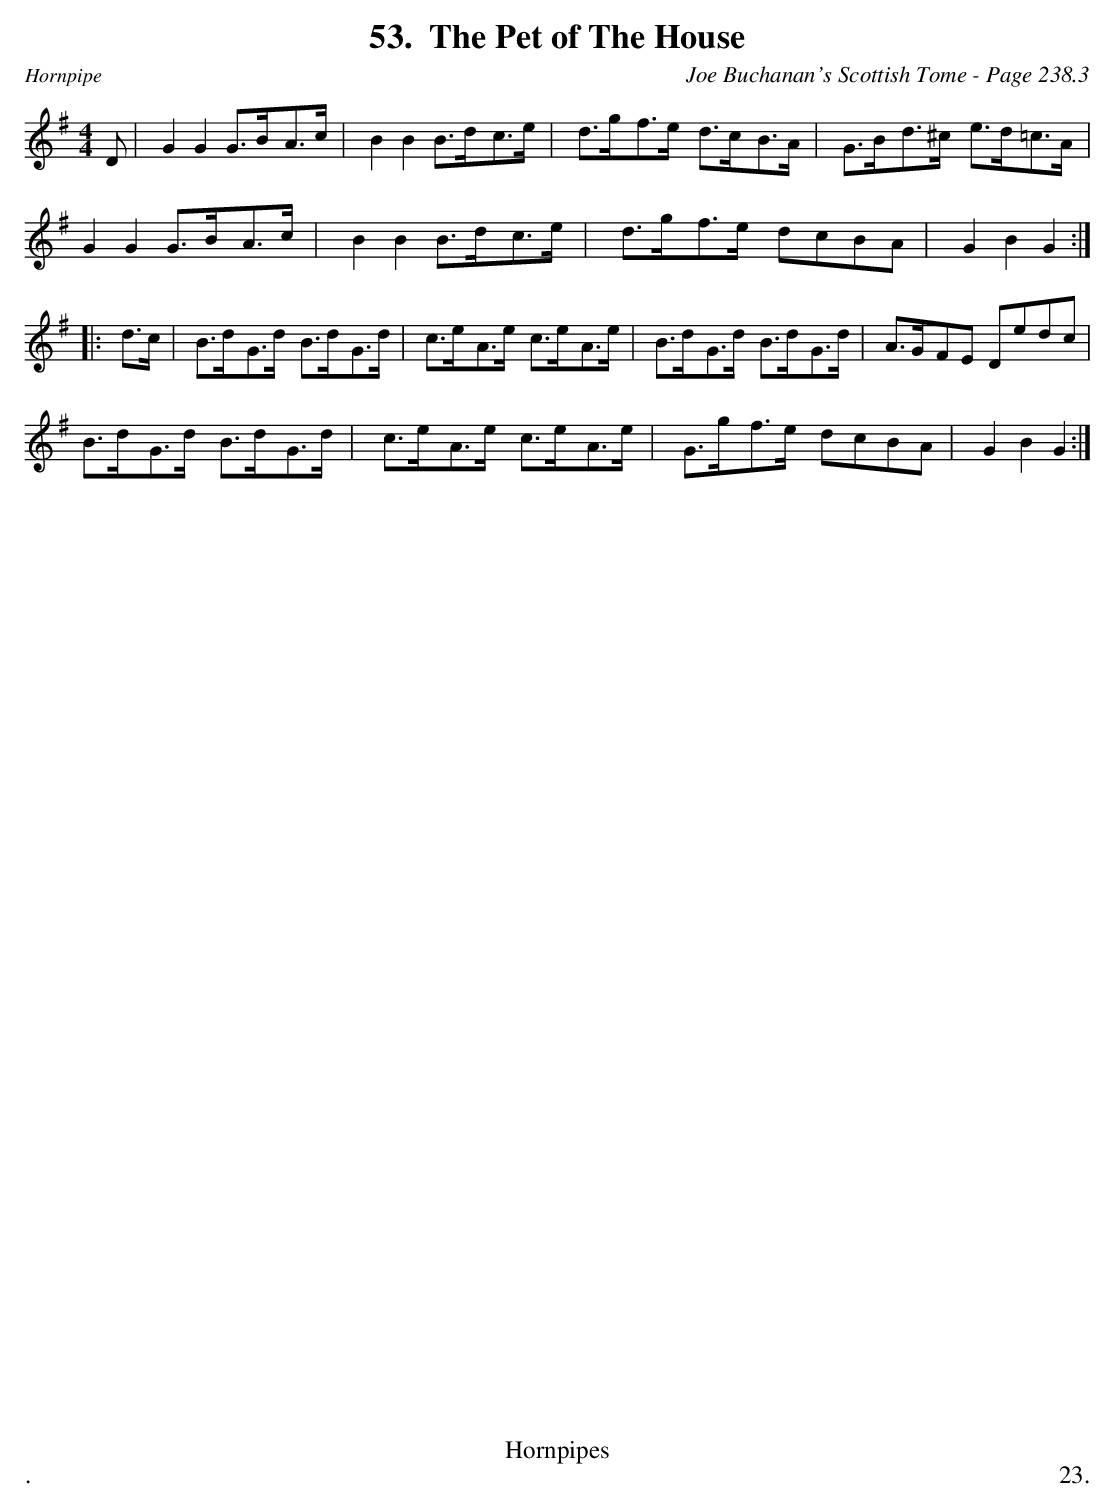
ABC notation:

X:1
T:Pet of The House, The
C:Joe Buchanan's Scottish Tome - Page 238.3
L:1/8
M:4/4
K:G
D | G2 G2 G>BA>c | B2 B2 B>dc>e | d>gf>e d>cB>A | G>Bd>^c e>d=c>A |
G2 G2 G>BA>c | B2 B2 B>dc>e | d>gf>e dcBA | G2 B2 G2 :|
|:d>c | B>dG>d B>dG>d | c>eA>e c>eA>e | B>dG>d B>dG>d | A>GFE Dedc |
B>dG>d B>dG>d | c>eA>e c>eA>e | G>gf>e dcBA | G2 B2 G2 :|
